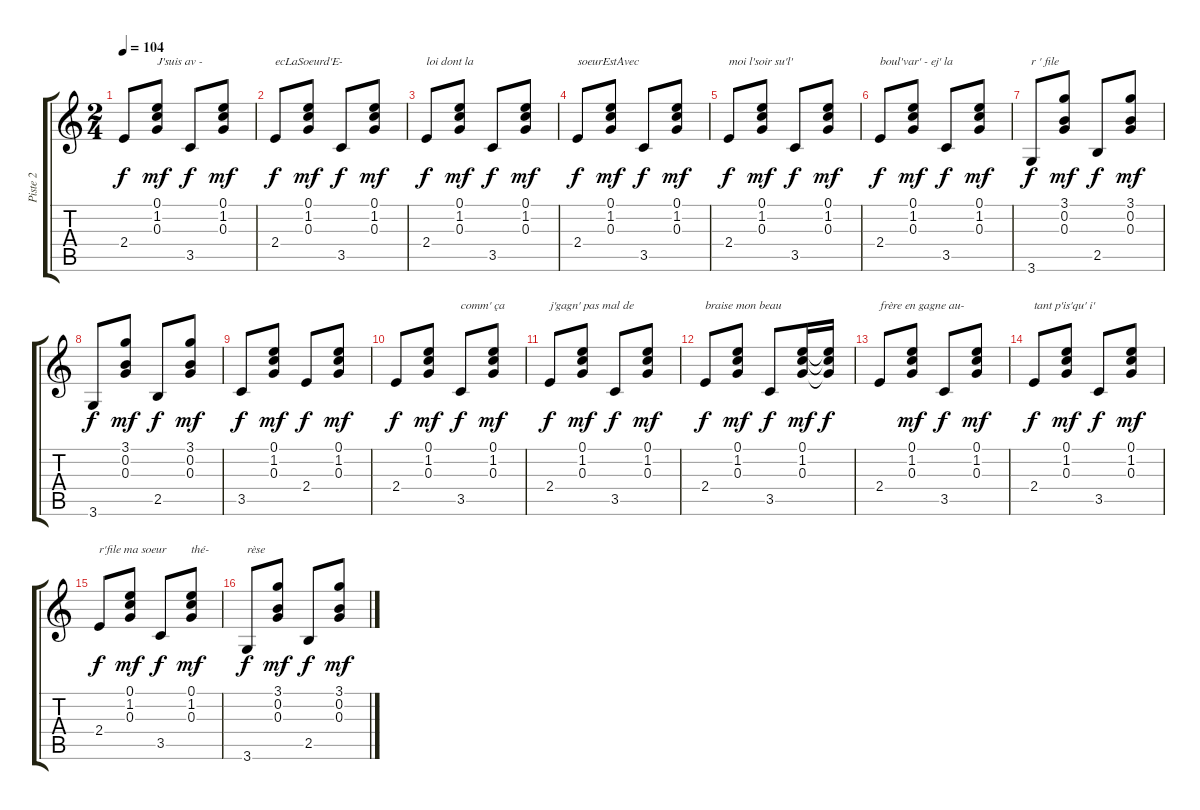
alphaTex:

\track ("Piste 2" "Piste 2") {instrument acousticguitarnylon}
\staff {score tabs}
\tuning (E4 B3 G3 D3 A2 E2) {hide}
\ts (2 4)
\tempo 104
\clef g2
\ks c
2.4.8{dy f instrument acousticguitarnylon} (0.1 1.2 0.3).8{txt "J'suis av -" dy mf} 3.5.8{dy f} (0.1 1.2 0.3).8{dy mf} |
2.4.8{txt "ecLaSoeurd'E-" dy f} (0.1 1.2 0.3).8{dy mf} 3.5.8{dy f} (0.1 1.2 0.3).8{dy mf} |
2.4.8{txt "loi dont la" dy f} (0.1 1.2 0.3).8{dy mf} 3.5.8{dy f} (0.1 1.2 0.3).8{dy mf} |
2.4.8{txt "soeurEstAvec" dy f} (0.1 1.2 0.3).8{dy mf} 3.5.8{dy f} (0.1 1.2 0.3).8{dy mf} |
2.4.8{txt "moi l'soir su'l'" dy f} (0.1 1.2 0.3).8{dy mf} 3.5.8{dy f} (0.1 1.2 0.3).8{dy mf} |
2.4.8{txt "boul'var' - ej' la" dy f} (0.1 1.2 0.3).8{dy mf} 3.5.8{dy f} (0.1 1.2 0.3).8{dy mf} |
3.6.8{txt "r ' file" dy f} (3.1 0.2 0.3).8{dy mf} 2.5.8{dy f} (3.1 0.2 0.3).8{dy mf} |
3.6.8{dy f} (3.1 0.2 0.3).8{dy mf} 2.5.8{dy f} (3.1 0.2 0.3).8{dy mf} |
3.5.8{dy f} (0.1 1.2 0.3).8{dy mf} 2.4.8{dy f} (0.1 1.2 0.3).8{dy mf} |
2.4.8{dy f} (0.1 1.2 0.3).8{dy mf} 3.5.8{txt "comm' ça" dy f} (0.1 1.2 0.3).8{dy mf} |
2.4.8{txt "j'gagn' pas mal de" dy f} (0.1 1.2 0.3).8{dy mf} 3.5.8{dy f} (0.1 1.2 0.3).8{dy mf} |
2.4.8{txt "braise mon beau" dy f} (0.1 1.2 0.3).8{dy mf} 3.5.8{dy f} (0.1 1.2 0.3).16{dy mf} (0.1{t} 1.2{t} 0.3{t}).16{dy f} |
2.4.8{txt "frère en gagne au-"} (0.1 1.2 0.3).8{dy mf} 3.5.8{dy f} (0.1 1.2 0.3).8{dy mf} |
2.4.8{txt "tant p'is'qu' i'" dy f} (0.1 1.2 0.3).8{dy mf} 3.5.8{dy f} (0.1 1.2 0.3).8{dy mf} |
2.4.8{txt "r'file ma soeur" dy f} (0.1 1.2 0.3).8{dy mf} 3.5.8{dy f} (0.1 1.2 0.3).8{txt "thé-" dy mf} |
3.6.8{txt "rèse" dy f} (3.1 0.2 0.3).8{dy mf} 2.5.8{dy f} (3.1 0.2 0.3).8{dy mf}
